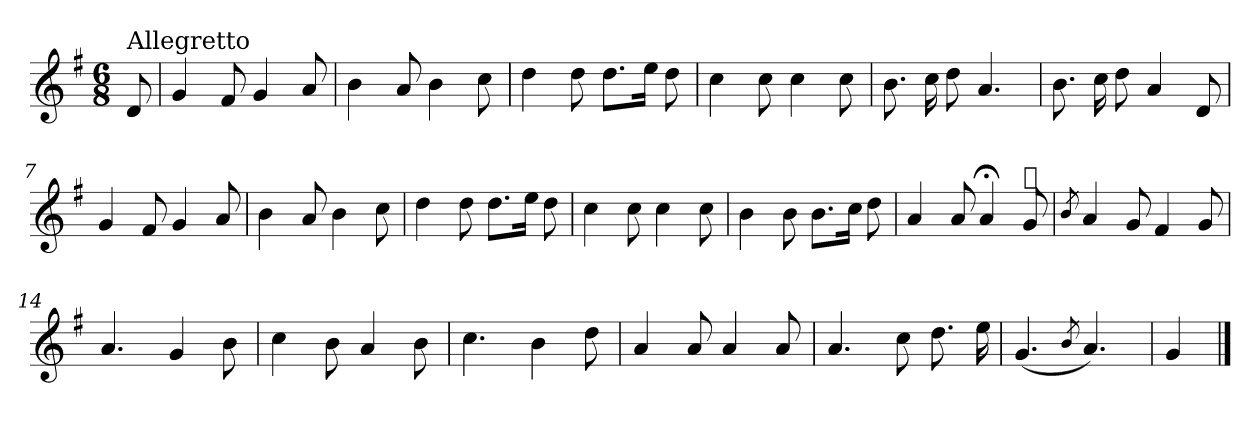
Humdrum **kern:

**kern
*part1
*staff1
*clefG2
*k[f#]
*e:
*M6/8
=
!LO:TX:a:t=Allegretto
8d/
=1
4g/
8f#/
4g/
8a/
=2
4b\
8a/
4b\
8cc\
=3
4dd\
8dd\
8.dd\L
16ee\Jk
8dd\
=4
4cc\
8cc\
4cc\
8cc\
=5
8.b\
16cc\
8dd\
4.a/
!!LO:LB:g=z
=6
8.b\
16cc\
8dd\
4a/
8d/
=7
4g/
8f#/
4g/
8a/
=8
4b\
8a/
4b\
8cc\
=9
4dd\
8dd\
8.dd\L
16ee\Jk
8dd\
=10
4cc\
8cc\
4cc\
8cc\
=11
4b\
8b\
8.b\L
16cc\Jk
8dd\
!!LO:LB:g=z
=12
4a/
8a/
4a;</
!LO:TX:a:t=𝄋
8g/
=13
8qb/
4a/
8g/
4f#/
8g/
=14
4.a/
4g/
8b\
=15
4cc\
8b\
4a/
8b\
=16
4.cc\
4b\
8dd\
=17
4a/
8a/
4a/
8a/
!!LO:LB:g=z
=18
4.a/
8cc\
8.dd\
16ee\
=19
(<4.g/
8qb/
4.a/)
=20
4g/
==
*-
